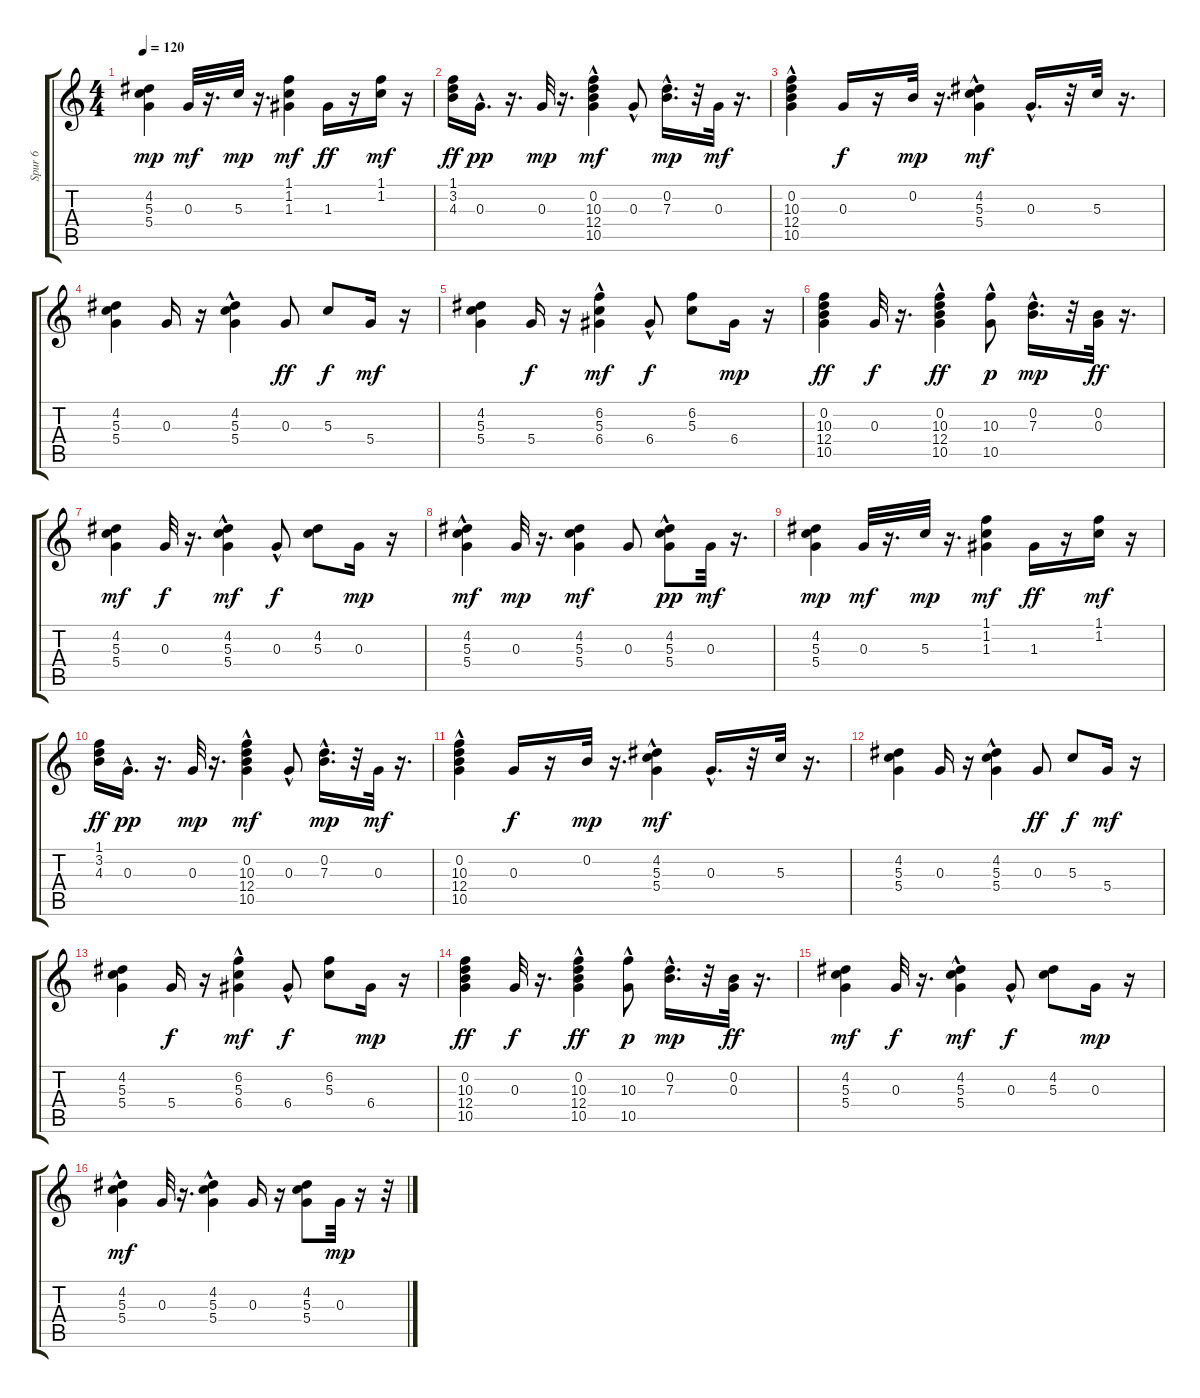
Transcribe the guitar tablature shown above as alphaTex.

\track ("Spur 6" "Spur 6") {instrument acousticguitarsteel}
\staff {score tabs}
\tuning (E4 B3 G3 D3 A2 E2) {hide}
\ts (4 4)
\tempo 120
\clef g2
\ks c
(4.2 5.3 5.4).4{dy mp} 0.3.32{dy mf} r.16{d} 5.3.32{dy mp} r.16{d} (1.1 1.2 1.3).4{dy mf} 1.3.16{dy ff} r.16 (1.1 1.2).16{dy mf} r.16 |
(1.1 3.2 4.3).16{dy ff} 0.3{hac}.16{d dy pp} r.16{d} 0.3.32{dy mp} r.16{d} (0.2 10.3{hac} 12.4 10.5{hac}).4{dy mf} 0.3{hac}.8 (0.2{hac} 7.3{hac}).16{d dy mp} r.32 0.3.32{dy mf} r.16{d} |
(0.2 10.3 12.4 10.5{hac}).4 0.3.16{dy f} r.16 0.2.32{dy mp} r.16{d} (4.2 5.3 5.4{hac}).4{dy mf} 0.3{hac}.16{d} r.32 5.3.32 r.16{d} |
(4.2 5.3 5.4).4 0.3.16 r.16 (4.2 5.3 5.4{hac}).4 0.3.8{dy ff} 5.3.8{dy f} 5.4.16{dy mf} r.16 |
(4.2 5.3 5.4).4 5.4.16{dy f} r.16 (6.2 5.3 6.4{hac}).4{dy mf} 6.4{hac}.8{dy f} (6.2 5.3).8 6.4.16{dy mp} r.16 |
(0.2 10.3 12.4 10.5).4{dy ff} 0.3.32{dy f} r.16{d} (0.2 10.3{hac} 12.4 10.5{hac}).4{dy ff} (10.3{hac} 10.5).8{dy p} (0.2{hac} 7.3{hac}).16{d dy mp} r.32 (0.2 0.3).32{dy ff} r.16{d} |
(4.2 5.3 5.4).4{dy mf} 0.3.32{dy f} r.16{d} (4.2 5.3 5.4{hac}).4{dy mf} 0.3{hac}.8{dy f} (4.2 5.3).8 0.3.16{dy mp} r.16 |
(4.2 5.3{hac} 5.4{hac}).4{dy mf} 0.3.32{dy mp} r.16{d} (4.2 5.3 5.4).4{dy mf} 0.3.8 (4.2 5.3{hac} 5.4).8{dy pp} 0.3.32{dy mf} r.16{d} |
(4.2 5.3 5.4).4{dy mp} 0.3.32{dy mf} r.16{d} 5.3.32{dy mp} r.16{d} (1.1 1.2 1.3).4{dy mf} 1.3.16{dy ff} r.16 (1.1 1.2).16{dy mf} r.16 |
(1.1 3.2 4.3).16{dy ff} 0.3{hac}.16{d dy pp} r.16{d} 0.3.32{dy mp} r.16{d} (0.2 10.3{hac} 12.4 10.5{hac}).4{dy mf} 0.3{hac}.8 (0.2{hac} 7.3{hac}).16{d dy mp} r.32 0.3.32{dy mf} r.16{d} |
(0.2 10.3 12.4 10.5{hac}).4 0.3.16{dy f} r.16 0.2.32{dy mp} r.16{d} (4.2 5.3 5.4{hac}).4{dy mf} 0.3{hac}.16{d} r.32 5.3.32 r.16{d} |
(4.2 5.3 5.4).4 0.3.16 r.16 (4.2 5.3 5.4{hac}).4 0.3.8{dy ff} 5.3.8{dy f} 5.4.16{dy mf} r.16 |
(4.2 5.3 5.4).4 5.4.16{dy f} r.16 (6.2 5.3 6.4{hac}).4{dy mf} 6.4{hac}.8{dy f} (6.2 5.3).8 6.4.16{dy mp} r.16 |
(0.2 10.3 12.4 10.5).4{dy ff} 0.3.32{dy f} r.16{d} (0.2 10.3{hac} 12.4 10.5{hac}).4{dy ff} (10.3{hac} 10.5).8{dy p} (0.2{hac} 7.3{hac}).16{d dy mp} r.32 (0.2 0.3).32{dy ff} r.16{d} |
(4.2 5.3 5.4).4{dy mf} 0.3.32{dy f} r.16{d} (4.2 5.3 5.4{hac}).4{dy mf} 0.3{hac}.8{dy f} (4.2 5.3).8 0.3.16{dy mp} r.16 |
(4.2 5.3{hac} 5.4).4{dy mf} 0.3.32 r.16{d} (4.2 5.3 5.4{hac}).4 0.3.16 r.16 (4.2 5.3 5.4).8 0.3.32{dy mp} r.16 r.32
